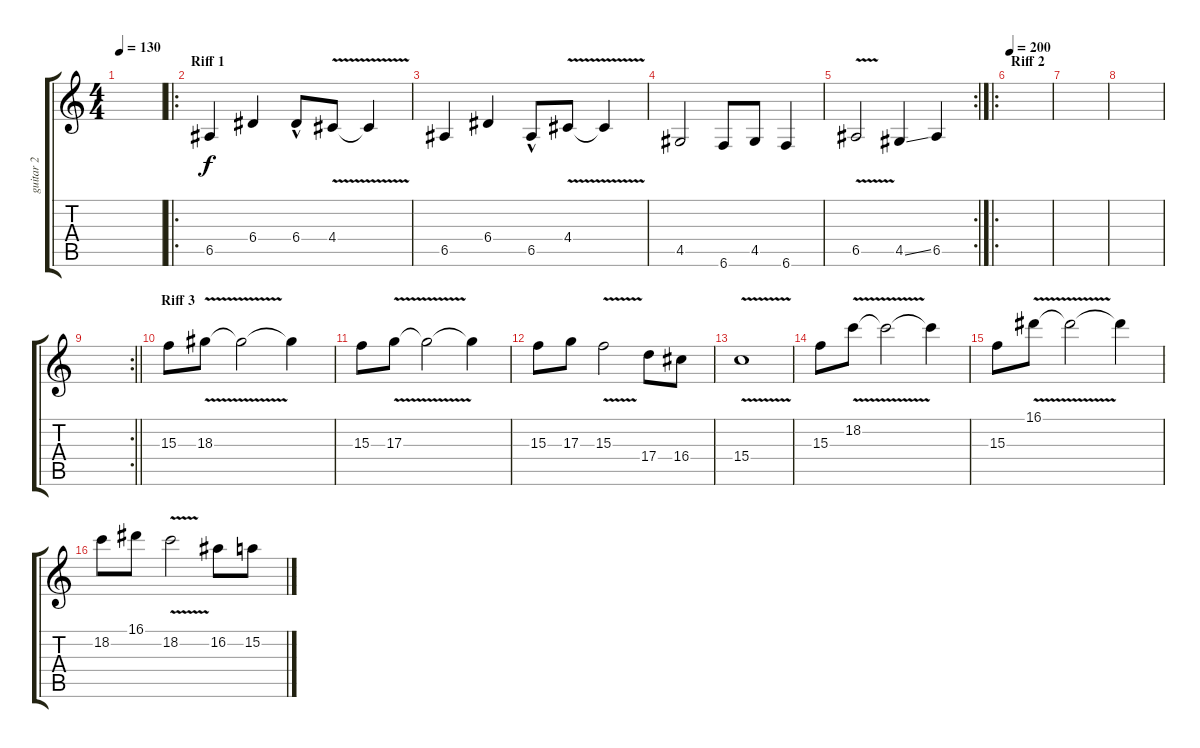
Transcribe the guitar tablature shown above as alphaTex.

\track ("guitar 2" "guitar 2") {instrument overdrivenguitar}
\staff {score tabs}
\tuning (B3 Gb3 D3 A2 E2 B1) {hide}
\ts (4 4)
\tempo 130
\clef g2
\ks c
|
\ro
\section ("" "Riff 1")
6.5.4 6.4.4 6.4{hac}.8 4.4{v}.8 4.4{t}.4 |
6.5.4 6.4.4 6.5{hac}.8 4.4{v}.8 4.4{t}.4 |
4.5.2 6.6.8 4.5.8 6.6.4 |
\rc 2
6.5{v}.2 4.5{ss}.4 6.5.4 |
\ro
\section ("" "Riff 2")
\tempo 200
|
|
|
\rc 2
\barLineRight lightlight
|
\section ("" "Riff 3")
15.3.8 18.3{v}.8 18.3{t}.2 18.3{t}.4 |
15.3.8 17.3{v}.8 17.3{t}.2 17.3{t}.4 |
15.3.8 17.3.8 15.3{v}.2 17.4.8 16.4.8 |
15.4{v}.1 |
15.3.8 18.2{v}.8 18.2{t}.2 18.2{t}.4 |
15.3.8 16.1{v}.8 16.1{t}.2 16.1{t}.4 |
18.2.8 16.1.8 18.2{v}.2 16.2.8 15.2.8
